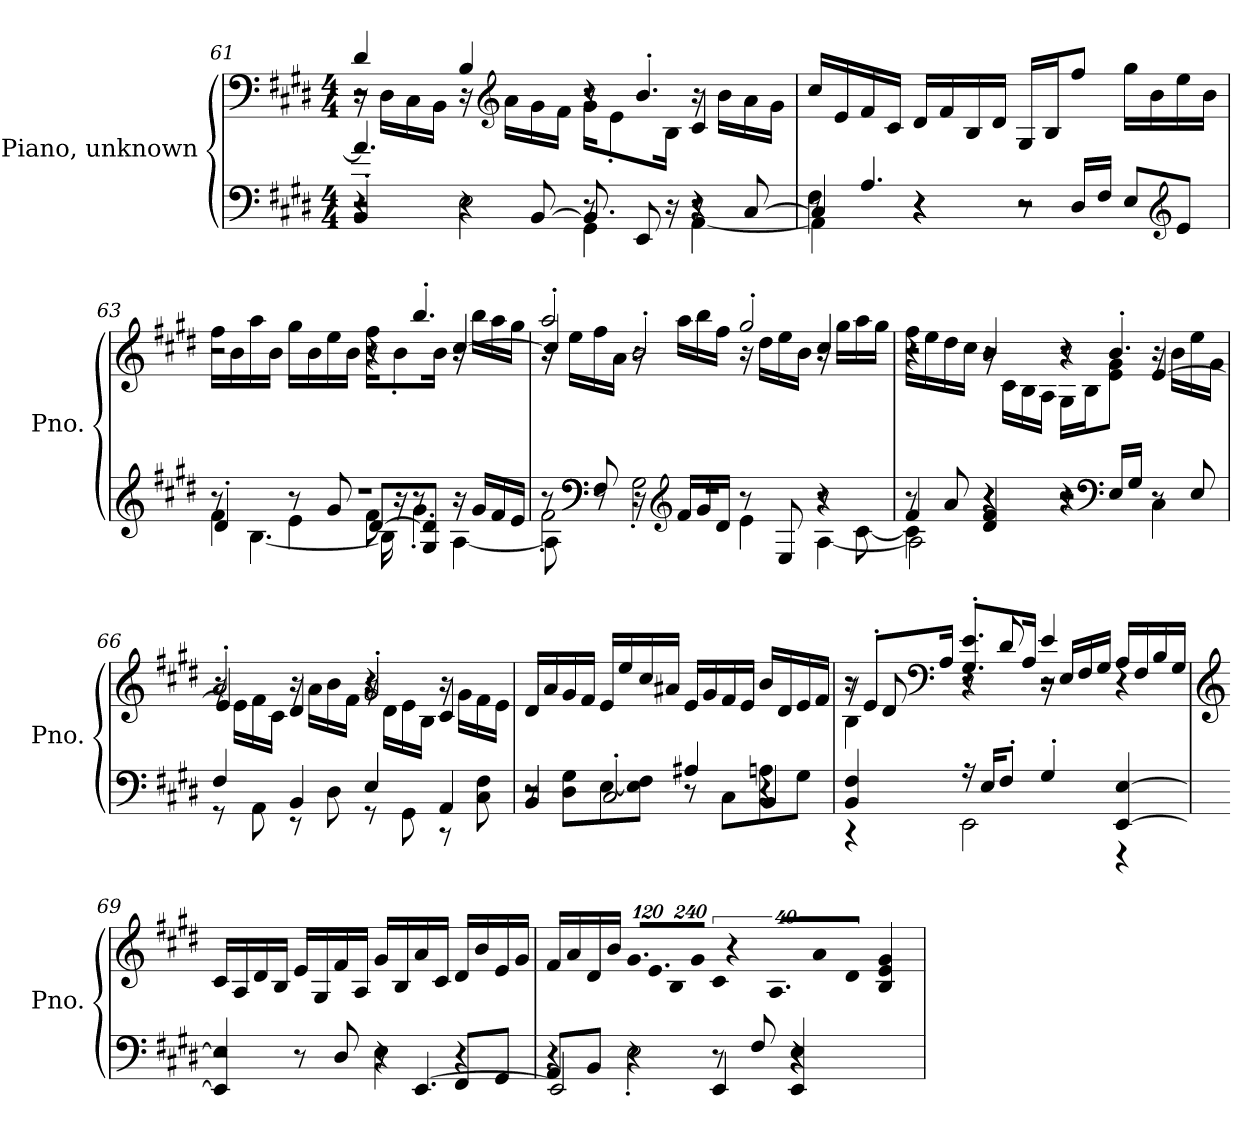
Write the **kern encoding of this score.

**kern	**kern
*part1	*part1
*staff2	*staff1
*I"Piano, unknown	*
*I'Pno.	*
*clefF4	*clefF4
*k[f#c#g#d#]	*k[f#c#g#d#]
*M4/4	*M4/4
=61	=61
*^	*^
*	*^	*	*^
*	*	*^	*	*	*
4BB'/	4r	4.a/]	2r	4d#/	16r	2r
.	.	.	.	.	16D#\LL	.
.	.	.	.	.	16C#\	.
.	.	.	.	.	16BB\JJ	.
4r	2E\	.	.	4B/	16r	.
*	*	*	*	*clefG2	*	*
.	.	.	.	.	16a\LL	.
.	.	[8BB/	.	.	16g#\	.
.	.	.	.	.	16f#\JJ	.
8r	.	8.BB/]	4GG#\	8r	16g#\KL	4r
.	.	.	.	.	8e'\	.
8EE/	.	.	.	4.b'/	.	.
.	.	16r	.	.	16B\Jk	.
4r	4r	8r	[4AA\	.	16r	4c#/
.	.	.	.	.	16b\LL	.
.	.	[8C#/	.	.	16a\	.
.	.	.	.	.	16g#\JJ	.
*	*	*	*	*v	*v	*v
!!LO:LB:g=z
=62	=62	=62	=62	=62
8r	4F#\	4C#/]	4AA\]	16cc#/LL
.	.	.	.	16e/
4.A/	.	.	.	16f#/
.	.	.	.	16c#/JJ
.	4r	4r	4r	16d#/LL
.	.	.	.	16f#/
.	.	.	.	16B/
.	.	.	.	16d#/JJ
8r	2r	2r	2r	16G#/LL
.	.	.	.	16B/J
16D#/LL	.	.	.	8ff#/J
16F#/JJ	.	.	.	.
8E/L	.	.	.	16gg#\LL
.	.	.	.	16b\
*clefG2	*	*	*	*
8e/J	.	.	.	16ee\
.	.	.	.	16b\JJ
=63	=63	=63	=63	=63
*	*	*	*	*^
*	*	*	*	*	*^
1r	4f#\	4d#'/	8r	2r	16ff#\LL	2r
.	.	.	.	.	16b\	.
.	.	.	[4.B\	.	16aa\	.
.	.	.	.	.	16b\JJ	.
.	4e\	8r	.	.	16gg#\LL	.
.	.	.	.	.	16b\	.
.	.	8g#/	.	.	16ee\	.
.	.	.	.	.	16b\JJ	.
.	8f#\	[8d#/L	16B\]	8r	16ff#\KL	4r
.	.	.	16r	.	8b'\	.
.	4.g#'\	8G#/ 8d#/]J	8r	4.bb'/	.	.
.	.	.	.	.	16b\Jk	.
.	.	16r	[4A\	.	16r	[4cc#/
.	.	16g#/LL	.	.	16bb\LL	.
.	.	16f#/	.	.	16aa\	.
.	.	16e/JJ	.	.	16gg#\JJ	.
!!LO:LB:g=z	!!	!!
=64	=64	=64	=64	=64	=64	=64
1r	2f#'\	8r	8A\]	2aa'/	16r	4cc#/]
.	.	.	.	.	16ee\LL	.
*clefF4	*	*	*	*	*	*
.	.	8F#/	8r	.	16ff#\	.
.	.	.	.	.	16a\JJ	.
.	.	16r	2G#'\	.	16r	2b'/
*clefG2	*	*	*	*	*	*
.	.	16f#/LL	.	.	16aa\LL	.
.	.	16g#/	.	.	16bb\	.
.	.	16d#/JJ	.	.	16ff#\JJ	.
.	4e\	8r	.	2gg#'/	16r	.
.	.	.	.	.	16dd#\LL	.
.	.	8E/	.	.	16ee\	.
.	.	.	.	.	16b\JJ	.
.	8r	4r	[4A\	.	16r	4cc#/
.	.	.	.	.	16gg#\LL	.
.	[8c#\	.	.	.	16aa\	.
.	.	.	.	.	16gg#\JJ	.
=65	=65	=65	=65	=65	=65	=65
4f#/	4c#\]	8r	2A\]	4r	16ff#\LL	2r
.	.	.	.	.	16ee\	.
.	.	8a/	.	.	16dd#\	.
.	.	.	.	.	16cc#\JJ	.
4r	4r	4d#/ 4f#/	.	4b/	16r	.
.	.	.	.	.	16c#\LL	.
.	.	.	.	.	16B\	.
.	.	.	.	.	16A\JJ	.
2r	2r	8r	4r	8r	16G#\LL	4r
.	.	.	.	.	16B\J	.
*clefF4	*	*	*	*	*	*
.	.	16E/LL	.	4.b'/	8e\ 8g#\J	.
.	.	16G#/JJ	.	.	.	.
.	.	8r	4C#\	.	16r	[4e/
.	.	.	.	.	16b\LL	.
.	.	8E/	.	.	16ee\	.
.	.	.	.	.	16g#\JJ	.
*	*v	*v	*v	*	*	*
!!LO:LB:g=z	!!	!!
=66	=66	=66	=66	=66
4F#/	8r	2a'/	16r	4e/]
.	.	.	16e\LL	.
.	8AA\	.	16f#\	.
.	.	.	16c#\JJ	.
4BB/	8r	.	16r	4d#/
.	.	.	16a\LL	.
.	8D#\	.	16b\	.
.	.	.	16f#\JJ	.
4E/	8r	2g#'/	16r	4r
.	.	.	16d#\LL	.
.	8GG#\	.	16e\	.
.	.	.	16B\JJ	.
4AA/	8r	.	16r	4c#/
.	.	.	16g#\LL	.
.	8C#\ 8F#\	.	16f#\	.
.	.	.	16e\JJ	.
*	*	*v	*v	*v
=67	=67	=67
*	*^	*
2r	8r	4BB/	16d#/LL
.	.	.	16a/
.	8D#\ 8G#\L	.	16g#/
.	.	.	16f#/JJ
.	[8E\	2C#'/	16e/LL
.	.	.	16ee/
.	8E\] 8F#\J	.	16cc#/
.	.	.	16a#X/JJ
4A#X/	8r	.	16e/LL
.	.	.	16g#/
.	8C#\L	.	16f#/
.	.	.	16e/JJ
4r	8An\	4BB/	16b/LL
.	.	.	16d#/
.	8G#\J	.	16e/
.	.	.	16f#/JJ
*	*v	*v	*
!!LO:PB:g=z
=68	=68	=68
*	*	*^
*	*	*	*^
4BB/ 4F#/	4r	8r	4B\	16r
.	.	.	.	8e'/L
.	.	8d#/	.	.
*	*	*clefF4	*	*
.	.	.	.	16A/Jk
16r	2EE\	8r	4r	8.G#/' 8.e/'L
16E/KL	.	.	.	.
8F#'/J	.	8d#/	.	.
.	.	.	.	16A/Jk
4G#'/	.	4e/	2r	16r
.	.	.	.	16E/LL
.	.	.	.	16F#/
.	.	.	.	16G#/JJ
[4EE/ [4E/	4r	4r	.	16A/LL
.	.	.	.	16F#/
.	.	.	.	16B/
.	.	.	.	16G#/JJ
*v	*v	*	*	*
*	*v	*v	*v
=69	=69
*	*clefG2
*^	*
*	*^	*
4EE/] 4E/]	2r	2r	16c#/LL
.	.	.	16A/
.	.	.	16d#/
.	.	.	16B/JJ
8r	.	.	16e/LL
.	.	.	16G#/
8D#/	.	.	16f#/
.	.	.	16A/JJ
4r	4E\	8r	16g#/LL
.	.	.	16B/
.	.	[4.EE/	16a/
.	.	.	16c#/JJ
8FF#/L	4r	.	16d#/LL
.	.	.	16b/
8GG#/J	.	.	16e/
.	.	.	16g#/JJ
!!LO:LB:g=z
=70	=70	=70	=70
8AA/L	4r	2EE/]	16f#/LL
.	.	.	16a/
8BB/J	.	.	16d#/
.	.	.	16b/JJ
*	*	*	*Xbrackettup
!	!	!	!LO:N:vis=32.
4r	2E'\	.	1920%103g#/LLL
!	!	!	!LO:N:vis=32.
.	.	.	1920%103e/J
!	!	!	!LO:N:vis=16
.	.	.	1920%137B/
!	!	!	!LO:N:vis=16
.	.	.	1920%137g#/JJ
*	*	*	*brackettup
!	!	!	!LO:N:vis=32
8r	.	4EE/	640%23c#/
!	!	!	!LO:N:vis=64
.	.	.	960%17r
!	!	!	!LO:N:vis=32.
.	.	.	1920%103A/KLL
!	!	!	!LO:N:vis=16
.	.	.	1920%137a/
8F#/	.	.	.
!	!	!	!LO:N:vis=16
.	.	.	1920%137d#/JJ
4EE/ 4E/	4r	4r	4B/ 4e/ 4g#/
*v	*v	*v	*
=	=
*-	*-
